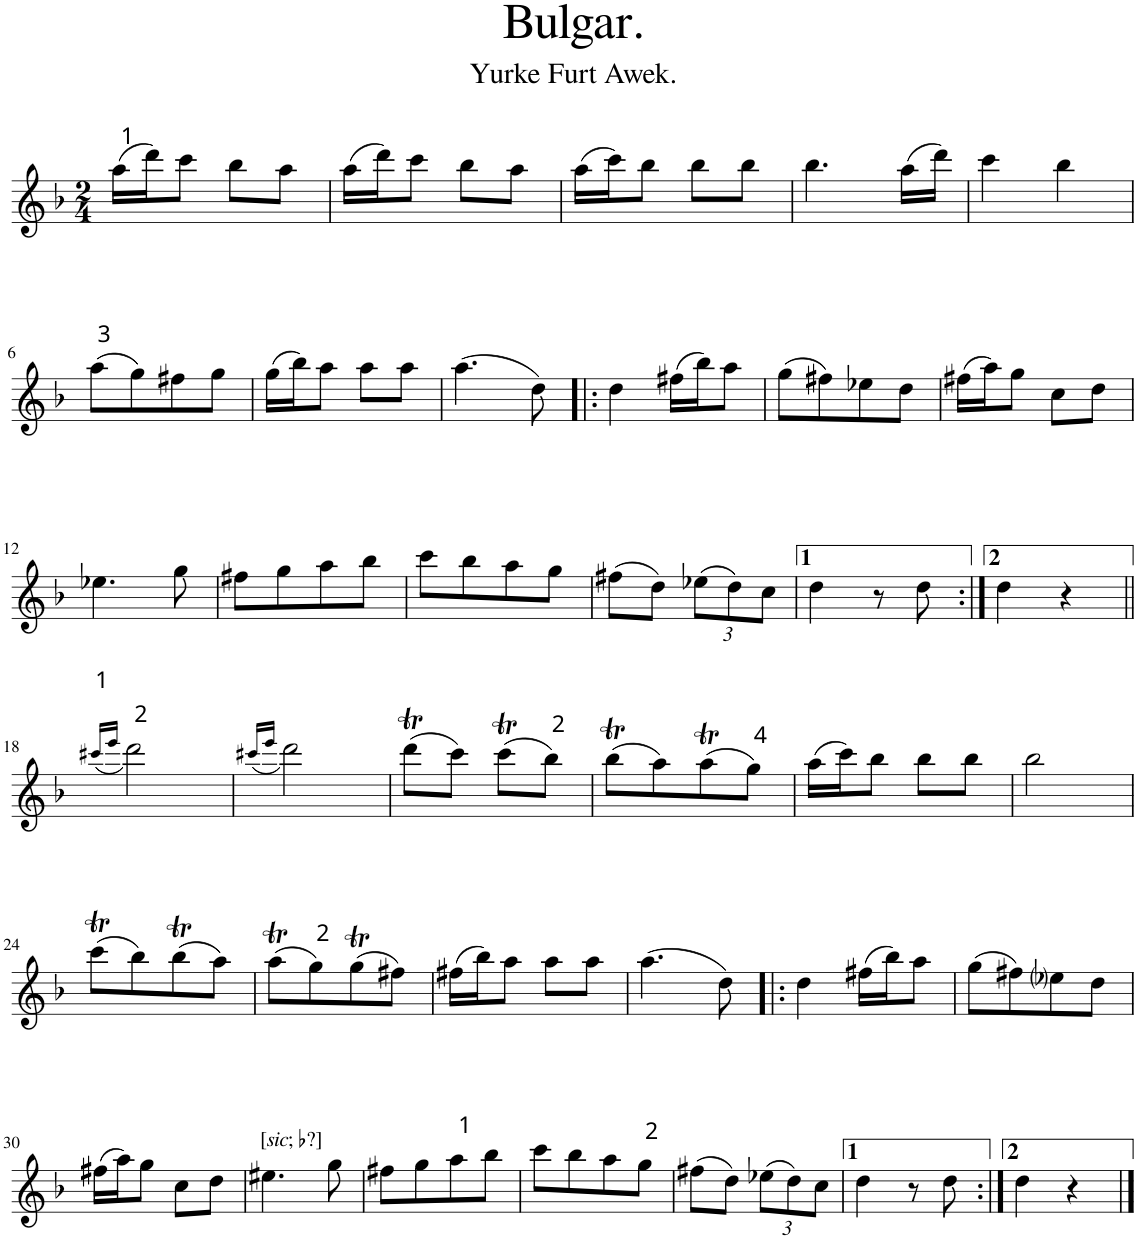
**kern
*part1
*staff1
*I"Piano
*I'Pno.
*clefG2
*k[b-]
*d:
*M2/4
=1
(16aa\LL
16ddd\J)
8ccc\J
8bb-\L
8aa\J
=2
(16aa\LL
16ddd\J)
8ccc\J
8bb-\L
8aa\J
=3
(16aa\LL
16ccc\J)
8bb-\J
8bb-\L
8bb-\J
=4
4.bb-\
(16aa\LL
16ddd\JJ)
=5
4ccc\
4bb-\
!!LO:LB:g=z
=6
(8aa\L
8gg\)
8ff#X\
8gg\J
=7
(16gg\LL
16bb-\J)
8aa\J
8aa\L
8aa\J
=8
(4.aa\
8dd\)
=9!|:
4dd\
(16ff#X\LL
16bb-\J)
8aa\J
=10
(8gg\L
8ff#X\)
8ee-X\
8dd\J
=11
(16ff#X\LL
16aa\J)
8gg\J
8cc\L
8dd\J
!!LO:LB:g=z
=12
4.ee-X\
8gg\
=13
8ff#X\L
8gg\
8aa\
8bb-\J
=14
8ccc\L
8bb-\
8aa\
8gg\J
=15
(8ff#X\L
8dd\J)
*Xbrackettup
(12ee-X\L
12dd\)
12cc\J
=16
4dd\
8r
8dd\
=17:|!
4dd\
4r
!!LO:LB:g=z
=18||
(16qccc#X/LL
16qeee/JJ
2ddd\)
=19
(16qccc#X/LL
16qeee/JJ
2ddd\)
=20
(8dddT\L
8ccc\J)
(8cccT\L
8bb-\J)
=21
(8bb-T\L
8aa\)
(8aat\
8gg\J)
=22
(16aa\LL
16ccc\J)
8bb-\J
8bb-\L
8bb-\J
=23
2bb-\
!!LO:LB:g=z
=24
(8cccT\L
8bb-\)
(8bb-T\
8aa\J)
=25
(8aat\L
8gg\)
(8ggT\
8ff#X\J)
=26
(16ff#X\LL
16bb-\J)
8aa\J
8aa\L
8aa\J
=27
(4.aa\
8dd\)
=28!|:
4dd\
(16ff#X\LL
16bb-\J)
8aa\J
=29
(8gg\L
8ff#X\)
8ee-i\
8dd\J
!!LO:LB:g=z
=30
(16ff#X\LL
16aa\J)
8gg\J
8cc\L
8dd\J
=31
!LO:TX:a:t=[
!LO:TX:a:i:t=sic
!LO:TX:a:t=; ♭?]
4.ee#X\
8gg\
=32
8ff#X\L
8gg\
8aa\
8bb-\J
=33
8ccc\L
8bb-\
8aa\
8gg\J
=34
(8ff#X\L
8dd\J)
(12ee-X\L
12dd\)
12cc\J
=35
4dd\
8r
8dd\
=36:|!
4dd\
4r
==
*-
